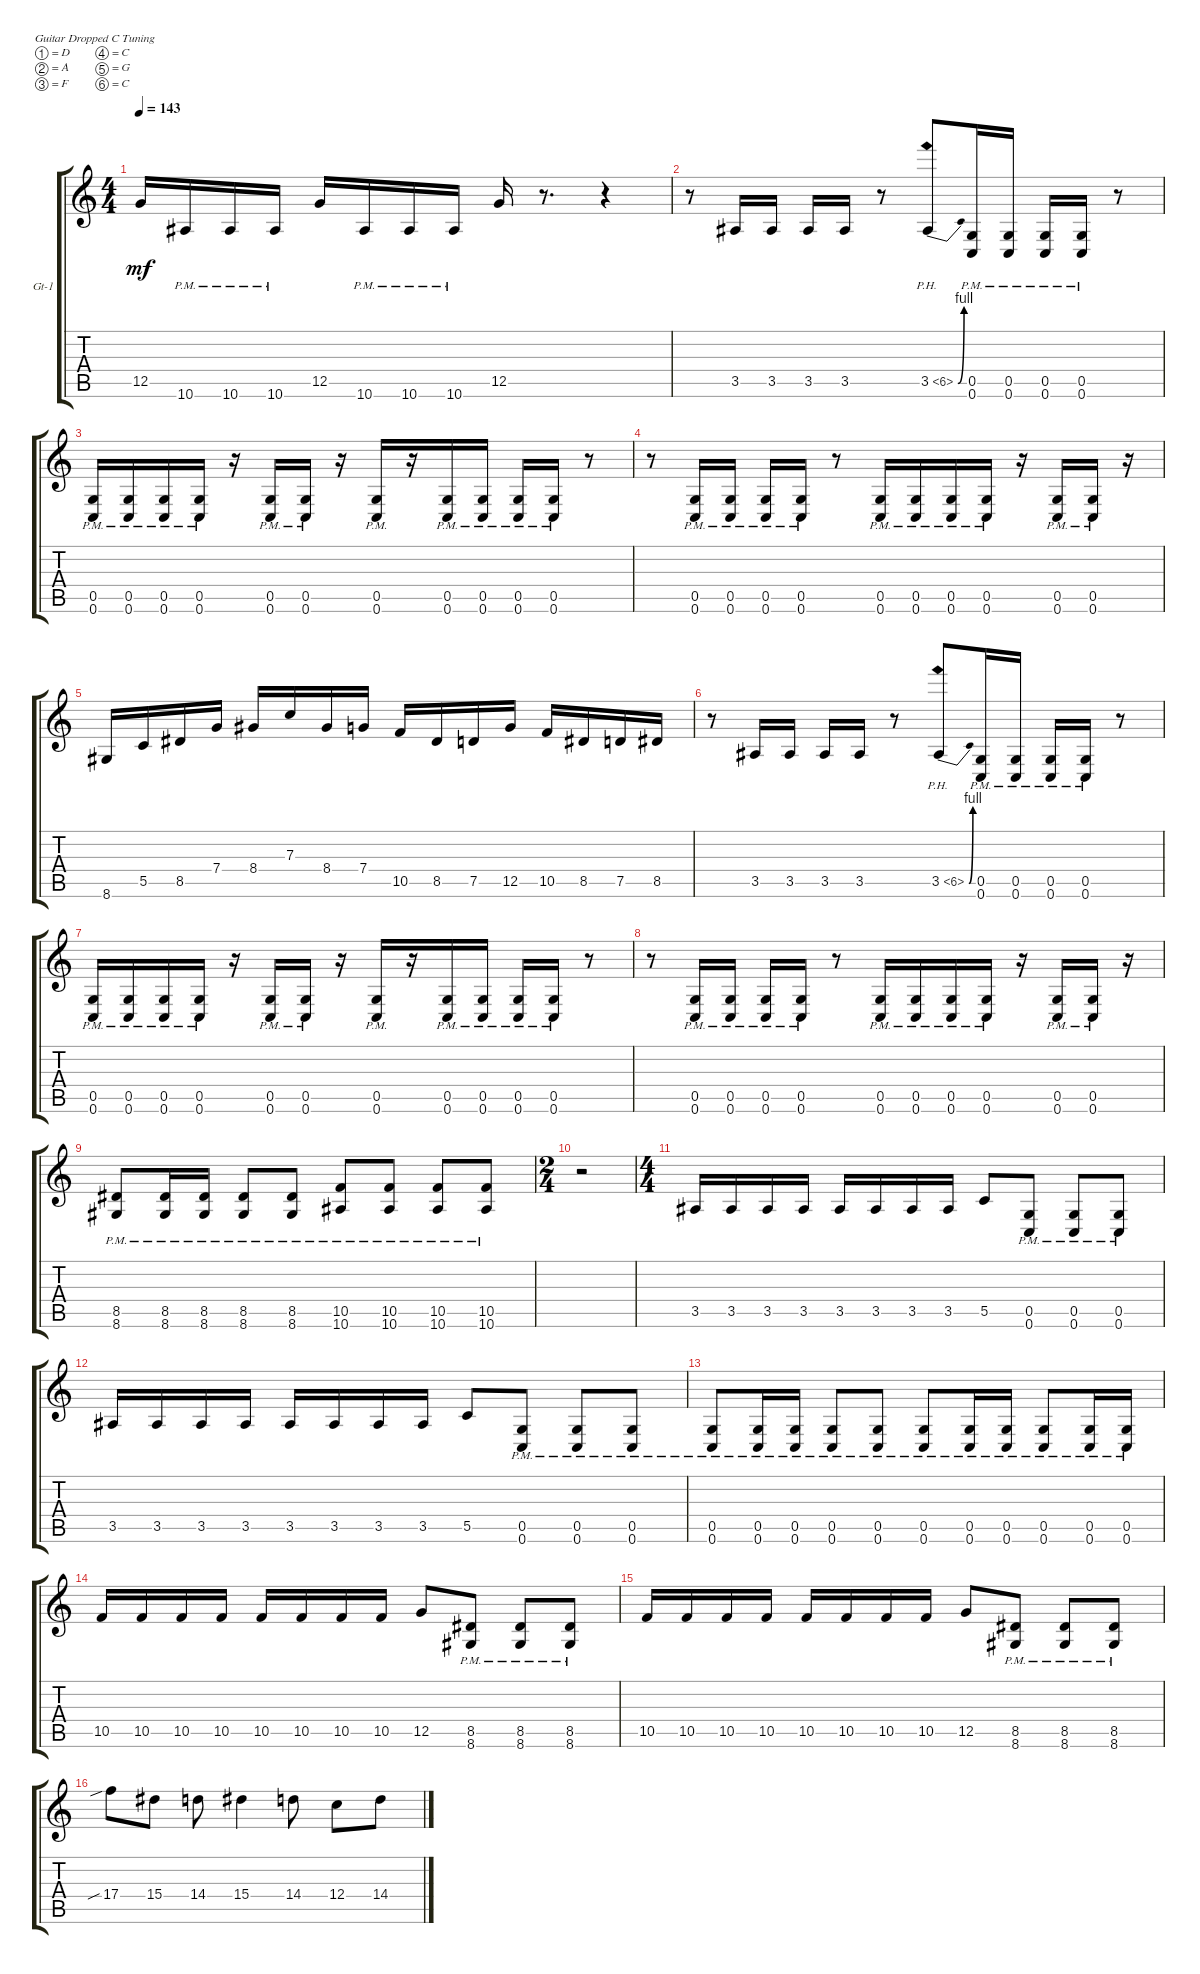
\defaultSystemsLayout 4
\bracketExtendMode groupsimilarinstruments
\firstSystemTrackNameOrientation horizontal
\otherSystemsTrackNameOrientation horizontal
\track ("Guitar 1" "Gt-1") {instrument overdrivenguitar}
\staff {score tabs}
\tuning (D4 A3 F3 C3 G2 C2)
\ts (4 4)
\tempo 143
\clef g2
\ks c
12.5.16{dy mf} 10.6{pm}.16 10.6{pm}.16 10.6{pm}.16 12.5.16 10.6{pm}.16 10.6{pm}.16 10.6{pm}.16 12.5.16 r.8{d} r.4 |
r.8 3.5.16 3.5.16 3.5.16 3.5.16 r.8 3.5{be (bend 7.199999999999999 0 15 4) ph 3}.8 (0.6{pm} 0.5{pm}).16 (0.6{pm} 0.5{pm}).16 (0.6{pm} 0.5{pm}).16 (0.6{pm} 0.5{pm}).16 r.8 |
(0.6{pm} 0.5{pm}).16 (0.6{pm} 0.5{pm}).16 (0.6{pm} 0.5{pm}).16 (0.6{pm} 0.5{pm}).16 r.16 (0.6{pm} 0.5{pm}).16 (0.6{pm} 0.5{pm}).16 r.16 (0.6{pm} 0.5{pm}).16 r.16 (0.6{pm} 0.5{pm}).16 (0.6{pm} 0.5{pm}).16 (0.6{pm} 0.5{pm}).16 (0.6{pm} 0.5{pm}).16 r.8 |
r.8 (0.6{pm} 0.5{pm}).16 (0.6{pm} 0.5{pm}).16 (0.6{pm} 0.5{pm}).16 (0.6{pm} 0.5{pm}).16 r.8 (0.6{pm} 0.5{pm}).16 (0.6{pm} 0.5{pm}).16 (0.6{pm} 0.5{pm}).16 (0.6{pm} 0.5{pm}).16 r.16 (0.6{pm} 0.5{pm}).16 (0.6{pm} 0.5{pm}).16 r.16 |
8.6.16 5.5.16 8.5.16 7.4.16 8.4.16 7.3.16 8.4.16 7.4.16 10.5.16 8.5.16 7.5.16 12.5.16 10.5.16 8.5.16 7.5.16 8.5.16 |
r.8 3.5.16 3.5.16 3.5.16 3.5.16 r.8 3.5{be (bend 7.199999999999999 0 15 4) ph 3}.8 (0.6{pm} 0.5{pm}).16 (0.6{pm} 0.5{pm}).16 (0.6{pm} 0.5{pm}).16 (0.6{pm} 0.5{pm}).16 r.8 |
(0.6{pm} 0.5{pm}).16 (0.6{pm} 0.5{pm}).16 (0.6{pm} 0.5{pm}).16 (0.6{pm} 0.5{pm}).16 r.16 (0.6{pm} 0.5{pm}).16 (0.6{pm} 0.5{pm}).16 r.16 (0.6{pm} 0.5{pm}).16 r.16 (0.6{pm} 0.5{pm}).16 (0.6{pm} 0.5{pm}).16 (0.6{pm} 0.5{pm}).16 (0.6{pm} 0.5{pm}).16 r.8 |
r.8 (0.6{pm} 0.5{pm}).16 (0.6{pm} 0.5{pm}).16 (0.6{pm} 0.5{pm}).16 (0.6{pm} 0.5{pm}).16 r.8 (0.6{pm} 0.5{pm}).16 (0.6{pm} 0.5{pm}).16 (0.6{pm} 0.5{pm}).16 (0.6{pm} 0.5{pm}).16 r.16 (0.6{pm} 0.5{pm}).16 (0.6{pm} 0.5{pm}).16 r.16 |
(8.6{pm} 8.5).8 (8.6{pm} 8.5).16 (8.6{pm} 8.5).16 (8.6{pm} 8.5).8 (8.6{pm} 8.5).8 (10.6{pm} 10.5).8 (10.6{pm} 10.5).8 (10.6{pm} 10.5).8 (10.6{pm} 10.5).8 |
\ts (2 4)
r.2 |
\ts (4 4)
3.5.16 3.5.16 3.5.16 3.5.16 3.5.16 3.5.16 3.5.16 3.5.16 5.5.8 (0.6{pm} 0.5{pm}).8 (0.6{pm} 0.5{pm}).8 (0.6{pm} 0.5{pm}).8 |
3.5.16 3.5.16 3.5.16 3.5.16 3.5.16 3.5.16 3.5.16 3.5.16 5.5.8 (0.6{pm} 0.5{pm}).8 (0.6{pm} 0.5{pm}).8 (0.6{pm} 0.5{pm}).8 |
(0.6{pm} 0.5{pm}).8 (0.6{pm} 0.5{pm}).16 (0.6{pm} 0.5{pm}).16 (0.6{pm} 0.5{pm}).8 (0.6{pm} 0.5{pm}).8 (0.6{pm} 0.5{pm}).8 (0.6{pm} 0.5{pm}).16 (0.6{pm} 0.5{pm}).16 (0.6{pm} 0.5{pm}).8 (0.6{pm} 0.5{pm}).16 (0.5{pm} 0.6{pm}).16 |
10.5.16 10.5.16 10.5.16 10.5.16 10.5.16 10.5.16 10.5.16 10.5.16 12.5.8 (8.6{pm} 8.5{pm}).8 (8.6{pm} 8.5{pm}).8 (8.6{pm} 8.5{pm}).8 |
10.5.16 10.5.16 10.5.16 10.5.16 10.5.16 10.5.16 10.5.16 10.5.16 12.5.8 (8.6{pm} 8.5{pm}).8 (8.6{pm} 8.5{pm}).8 (8.6{pm} 8.5{pm}).8 |
17.4{sib}.8 15.4.8 14.4.8 15.4.4 14.4.8 12.4.8 14.4.8
